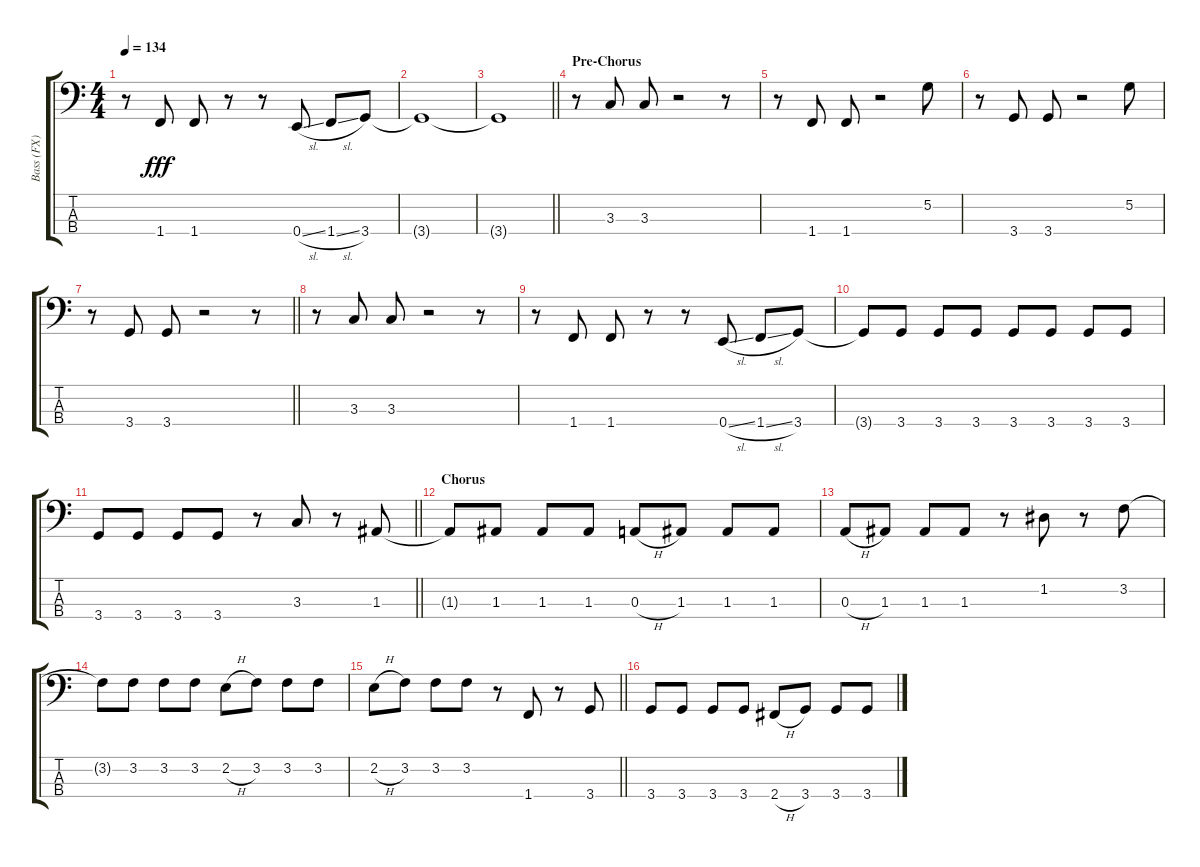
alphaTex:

\track ("Bass (FX)" "Bass (FX)") {instrument fretlessbass}
\staff {score tabs}
\tuning (G2 D2 A1 E1) {hide}
\ts (4 4)
\tempo 134
\clef f4
\ks c
r.8{dy fff} 1.4.8 1.4.8 r.8 r.8 0.4{sl}.8 1.4{sl}.8 3.4.8 |
3.4{t}.1 |
\barLineRight lightlight
3.4{t}.1 |
\section ("" "Pre-Chorus")
r.8 3.3.8 3.3.8 r.2 r.8 |
r.8 1.4.8 1.4.8 r.2 5.2.8 |
r.8 3.4.8 3.4.8 r.2 5.2.8 |
\barLineRight lightlight
r.8 3.4.8 3.4.8 r.2 r.8 |
r.8 3.3.8 3.3.8 r.2 r.8 |
r.8 1.4.8 1.4.8 r.8 r.8 0.4{sl}.8 1.4{sl}.8 3.4.8 |
3.4{t}.8 3.4.8 3.4.8 3.4.8 3.4.8 3.4.8 3.4.8 3.4.8 |
\barLineRight lightlight
3.4.8 3.4.8 3.4.8 3.4.8 r.8 3.3.8 r.8 1.3.8 |
\section ("" "Chorus")
1.3{t}.8 1.3.8 1.3.8 1.3.8 0.3{h}.8 1.3.8 1.3.8 1.3.8 |
0.3{h}.8 1.3.8 1.3.8 1.3.8 r.8 1.2.8 r.8 3.2.8 |
3.2{t}.8 3.2.8 3.2.8 3.2.8 2.2{h}.8 3.2.8 3.2.8 3.2.8 |
\barLineRight lightlight
2.2{h}.8 3.2.8 3.2.8 3.2.8 r.8 1.4.8 r.8 3.4.8 |
3.4.8 3.4.8 3.4.8 3.4.8 2.4{h}.8 3.4.8 3.4.8 3.4.8
